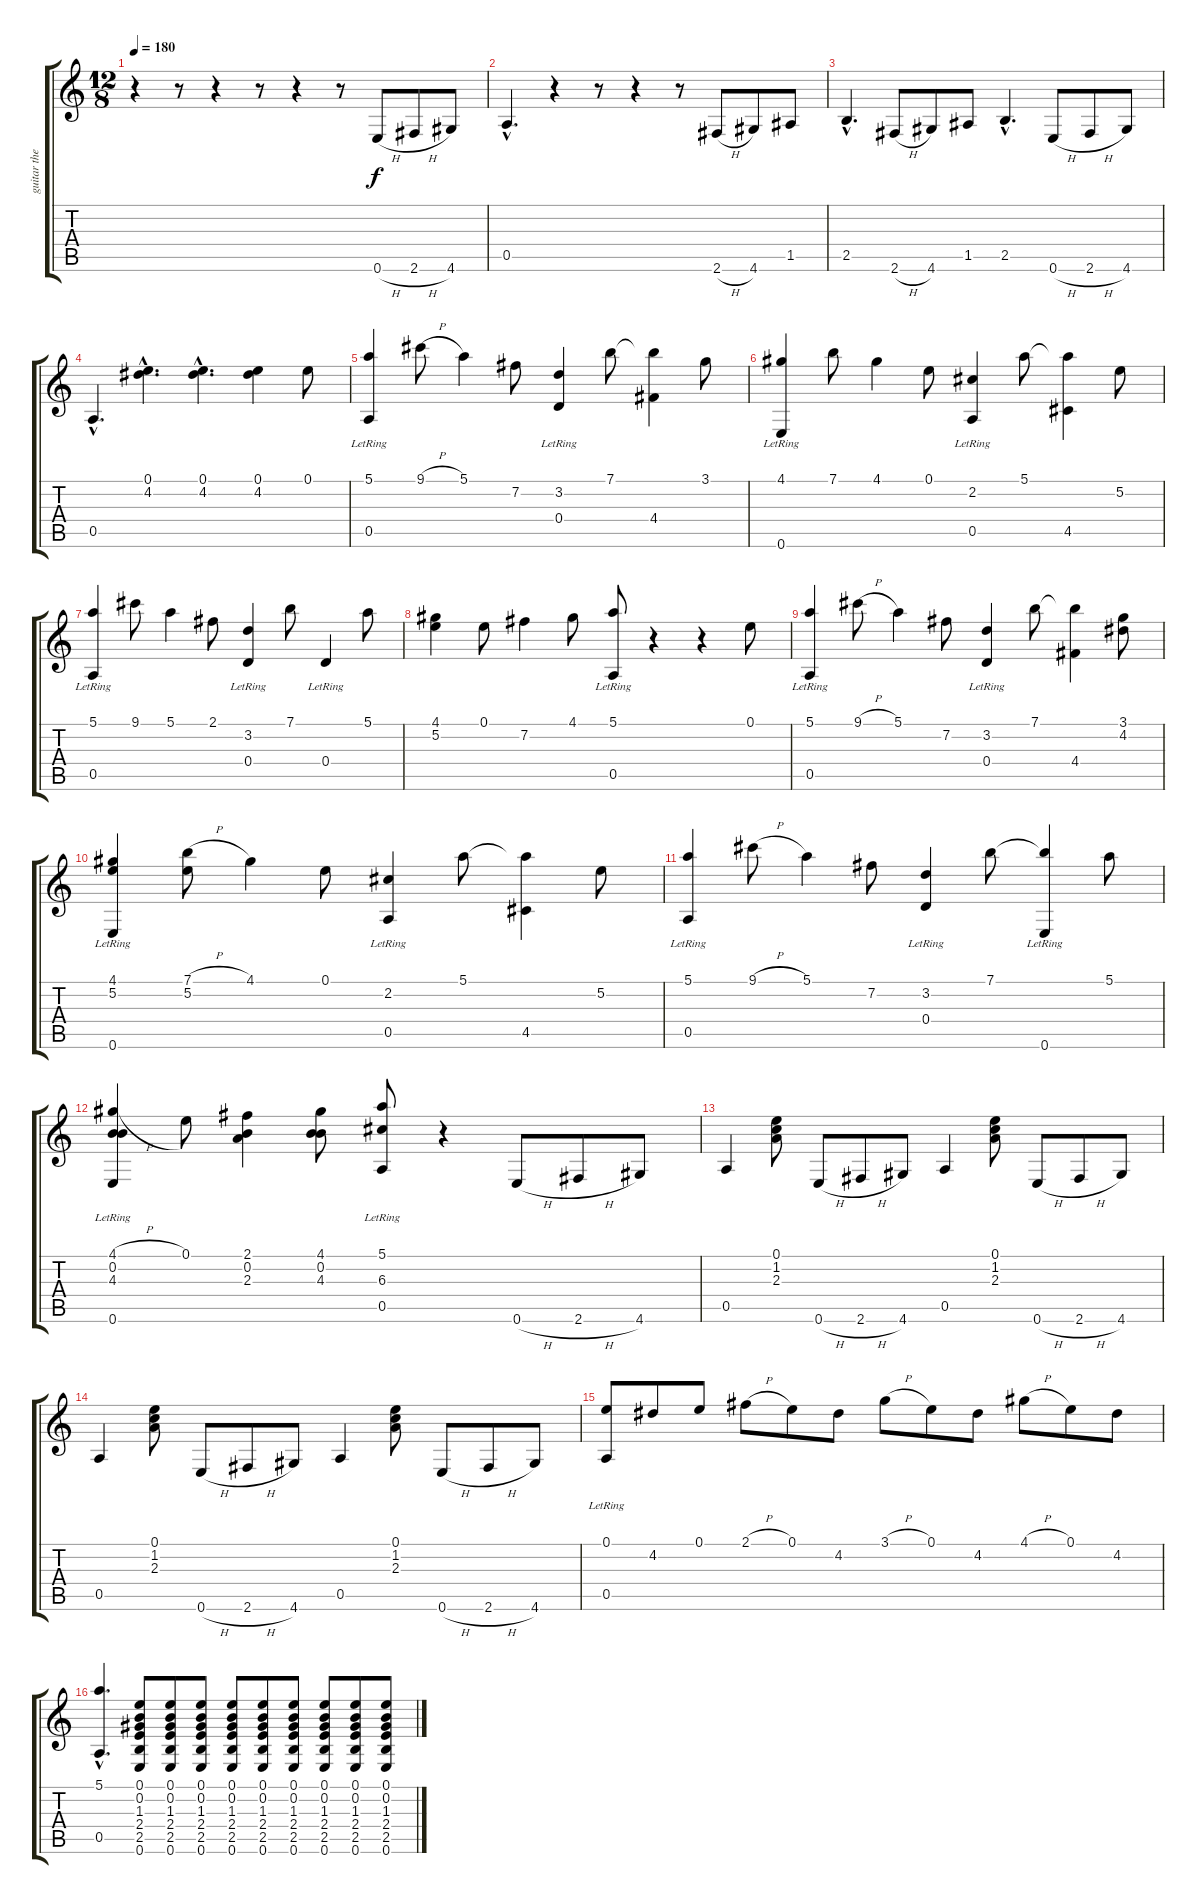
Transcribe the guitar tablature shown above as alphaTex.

\track ("guitar theme" "guitar the") {instrument electricguitarjazz}
\staff {score tabs}
\tuning (E4 B3 G3 D3 A2 E2) {hide}
\ts (12 8)
\tempo 180
\clef g2
\ks c
r.4{dy f instrument electricguitarjazz} r.8 r.4 r.8 r.4 r.8 0.6{h}.8 2.6{h}.8 4.6.8 |
0.5{hac}.4{d} r.4 r.8 r.4 r.8 2.6{h}.8 4.6.8 1.5.8 |
2.5{hac}.4{d} 2.6{h}.8 4.6.8 1.5.8 2.5{hac}.4{d} 0.6{h}.8 2.6{h}.8 4.6.8 |
0.5{hac}.4{d} (0.1{hac} 4.2{hac}).4{d} (0.1{hac} 4.2{hac}).4{d} (0.1 4.2).4 0.1.8 |
(5.1 0.5{lr}).4 9.1{h}.8 5.1.4 7.2.8 (3.2 0.4{lr}).4 7.1.8 (7.1{t} 4.4).4 3.1.8 |
(4.1 0.6{lr}).4 7.1.8 4.1.4 0.1.8 (2.2 0.5{lr}).4 5.1.8 (5.1{t} 4.5).4 5.2.8 |
(5.1 0.5{lr}).4 9.1.8 5.1.4 2.1.8 (3.2 0.4{lr}).4 7.1.8 0.4{lr}.4 5.1.8 |
(4.1 5.2).4 0.1.8 7.2.4 4.1.8 (5.1 0.5{lr}).8 r.4 r.4 0.1.8 |
(5.1 0.5{lr}).4 9.1{h}.8 5.1.4 7.2.8 (3.2 0.4{lr}).4 7.1.8 (7.1{t} 4.4).4 (3.1 4.2).8 |
(4.1 5.2 0.6{lr}).4 (7.1{h} 5.2).8 4.1.4 0.1.8 (2.2 0.5{lr}).4 5.1.8 (5.1{t} 4.5).4 5.2.8 |
(5.1 0.5{lr}).4 9.1{h}.8 5.1.4 7.2.8 (3.2 0.4{lr}).4 7.1.8 (7.1{t} 0.6{lr}).4 5.1.8 |
(4.1{h} 0.2 4.3 0.6{lr}).4 0.1.8 (2.1 0.2 2.3).4 (4.1 0.2 4.3).8 (5.1 6.3 0.5{lr}).8 r.4 0.6{h}.8 2.6{h}.8 4.6.8 |
0.5.4 (0.1 1.2 2.3).8 0.6{h}.8 2.6{h}.8 4.6.8 0.5.4 (0.1 1.2 2.3).8 0.6{h}.8 2.6{h}.8 4.6.8 |
0.5.4 (0.1 1.2 2.3).8 0.6{h}.8 2.6{h}.8 4.6.8 0.5.4 (0.1 1.2 2.3).8 0.6{h}.8 2.6{h}.8 4.6.8 |
(0.1 0.5{lr}).8 4.2.8 0.1.8 2.1{h}.8 0.1.8 4.2.8 3.1{h}.8 0.1.8 4.2.8 4.1{h}.8 0.1.8 4.2.8 |
(5.1{hac} 0.5{hac}).4{d} (0.1 0.2 1.3 2.4 2.5 0.6).8 (0.1 0.2 1.3 2.4 2.5 0.6).8 (0.1 0.2 1.3 2.4 2.5 0.6).8 (0.1 0.2 1.3 2.4 2.5 0.6).8 (0.1 0.2 1.3 2.4 2.5 0.6).8 (0.1 0.2 1.3 2.4 2.5 0.6).8 (0.1 0.2 1.3 2.4 2.5 0.6).8 (0.1 0.2 1.3 2.4 2.5 0.6).8 (0.1 0.2 1.3 2.4 2.5 0.6).8
